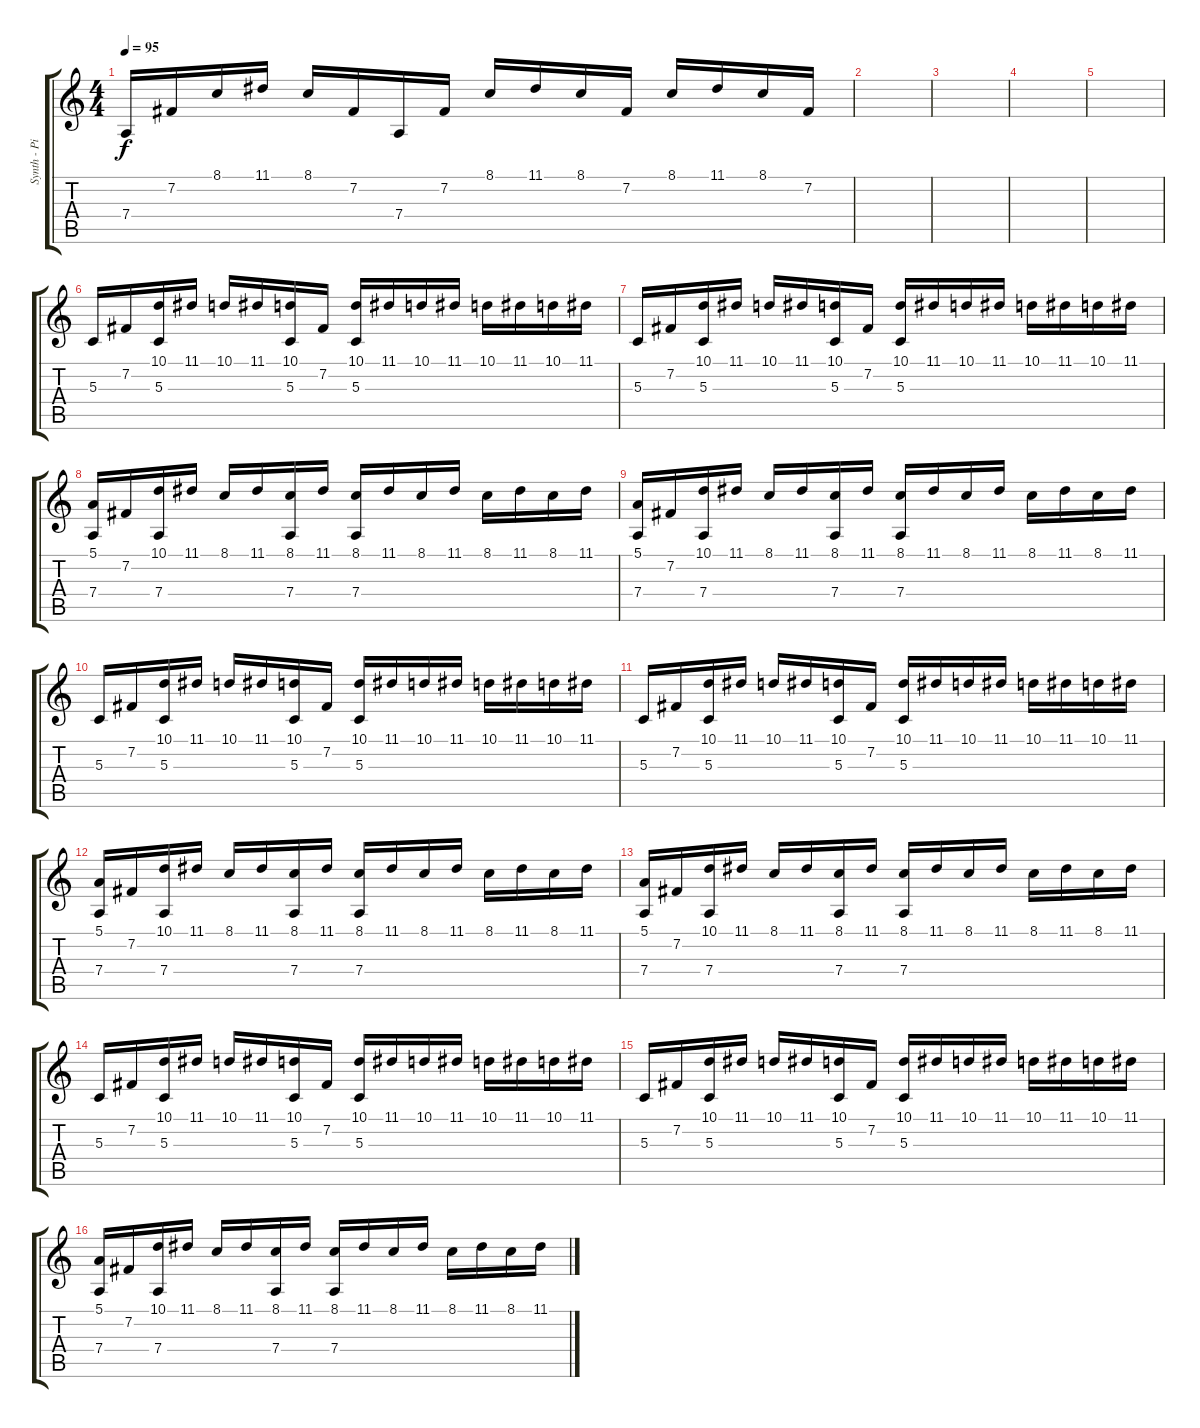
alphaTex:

\track ("Synth - Pizzicato" "Synth - Pi") {instrument pizzicatostrings}
\staff {score tabs}
\tuning (E4 B3 G3 D3 A2 E2) {hide}
\ts (4 4)
\tempo 95
\clef g2
\ks c
7.4.16{dy f} 7.2.16 8.1.16 11.1.16 8.1.16 7.2.16 7.4.16 7.2.16 8.1.16 11.1.16 8.1.16 7.2.16 8.1.16 11.1.16 8.1.16 7.2.16 |
|
|
|
|
5.3.16 7.2.16 (10.1 5.3).16 11.1.16 10.1.16 11.1.16 (10.1 5.3).16 7.2.16 (10.1 5.3).16 11.1.16 10.1.16 11.1.16 10.1.16 11.1.16 10.1.16 11.1.16 |
5.3.16 7.2.16 (10.1 5.3).16 11.1.16 10.1.16 11.1.16 (10.1 5.3).16 7.2.16 (10.1 5.3).16 11.1.16 10.1.16 11.1.16 10.1.16 11.1.16 10.1.16 11.1.16 |
(5.1 7.4).16 7.2.16 (10.1 7.4).16 11.1.16 8.1.16 11.1.16 (8.1 7.4).16 11.1.16 (8.1 7.4).16 11.1.16 8.1.16 11.1.16 8.1.16 11.1.16 8.1.16 11.1.16 |
(5.1 7.4).16 7.2.16 (10.1 7.4).16 11.1.16 8.1.16 11.1.16 (8.1 7.4).16 11.1.16 (8.1 7.4).16 11.1.16 8.1.16 11.1.16 8.1.16 11.1.16 8.1.16 11.1.16 |
5.3.16 7.2.16 (10.1 5.3).16 11.1.16 10.1.16 11.1.16 (10.1 5.3).16 7.2.16 (10.1 5.3).16 11.1.16 10.1.16 11.1.16 10.1.16 11.1.16 10.1.16 11.1.16 |
5.3.16 7.2.16 (10.1 5.3).16 11.1.16 10.1.16 11.1.16 (10.1 5.3).16 7.2.16 (10.1 5.3).16 11.1.16 10.1.16 11.1.16 10.1.16 11.1.16 10.1.16 11.1.16 |
(5.1 7.4).16 7.2.16 (10.1 7.4).16 11.1.16 8.1.16 11.1.16 (8.1 7.4).16 11.1.16 (8.1 7.4).16 11.1.16 8.1.16 11.1.16 8.1.16 11.1.16 8.1.16 11.1.16 |
(5.1 7.4).16 7.2.16 (10.1 7.4).16 11.1.16 8.1.16 11.1.16 (8.1 7.4).16 11.1.16 (8.1 7.4).16 11.1.16 8.1.16 11.1.16 8.1.16 11.1.16 8.1.16 11.1.16 |
5.3.16 7.2.16 (10.1 5.3).16 11.1.16 10.1.16 11.1.16 (10.1 5.3).16 7.2.16 (10.1 5.3).16 11.1.16 10.1.16 11.1.16 10.1.16 11.1.16 10.1.16 11.1.16 |
5.3.16 7.2.16 (10.1 5.3).16 11.1.16 10.1.16 11.1.16 (10.1 5.3).16 7.2.16 (10.1 5.3).16 11.1.16 10.1.16 11.1.16 10.1.16 11.1.16 10.1.16 11.1.16 |
(5.1 7.4).16 7.2.16 (10.1 7.4).16 11.1.16 8.1.16 11.1.16 (8.1 7.4).16 11.1.16 (8.1 7.4).16 11.1.16 8.1.16 11.1.16 8.1.16 11.1.16 8.1.16 11.1.16
